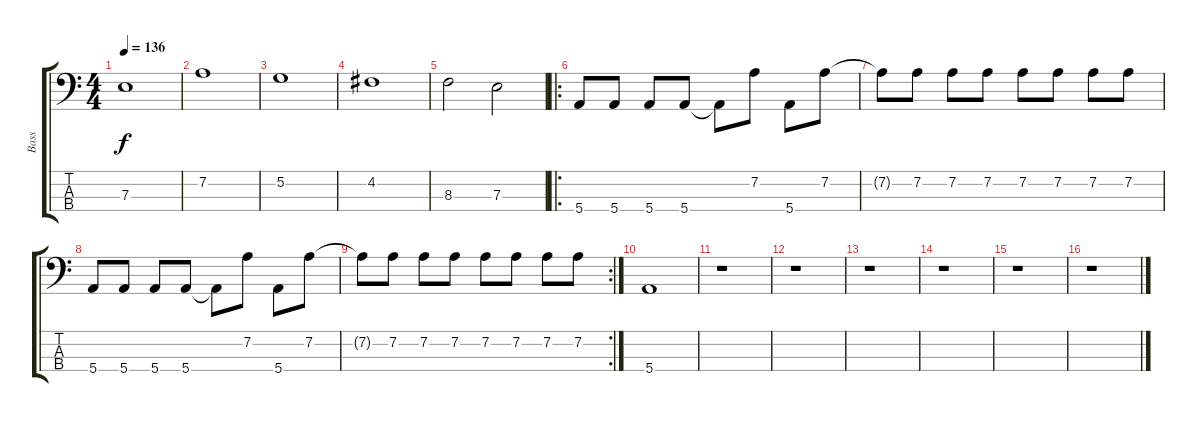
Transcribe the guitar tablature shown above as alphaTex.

\track ("Bass" "Bass") {instrument electricbassfinger}
\staff {score tabs}
\tuning (G2 D2 A1 E1) {hide}
\ts (4 4)
\tempo 136
\clef f4
\ks c
7.3.1{dy f} |
7.2.1 |
5.2.1 |
4.2.1 |
8.3.2 7.3.2 |
\ro
5.4.8 5.4.8 5.4.8 5.4.8 5.4{t}.8 7.2.8 5.4.8 7.2.8 |
7.2{t}.8 7.2.8 7.2.8 7.2.8 7.2.8 7.2.8 7.2.8 7.2.8 |
5.4.8 5.4.8 5.4.8 5.4.8 5.4{t}.8 7.2.8 5.4.8 7.2.8 |
\rc 2
7.2{t}.8 7.2.8 7.2.8 7.2.8 7.2.8 7.2.8 7.2.8 7.2.8 |
5.4.1 |
r.1 |
r.1 |
r.1 |
r.1 |
r.1 |
r.1
